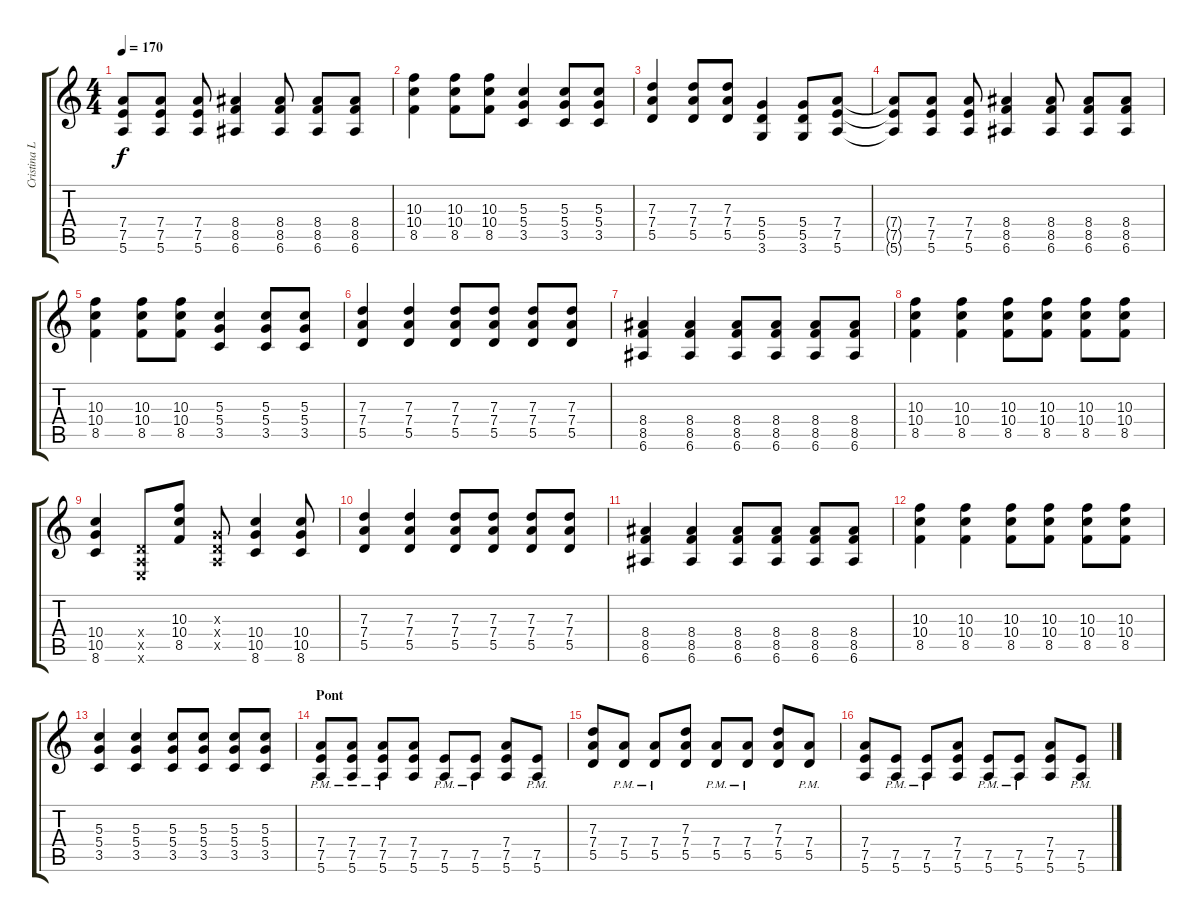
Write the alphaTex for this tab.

\track ("Cristina Llanos (Guitarra)" "Cristina L") {instrument overdrivenguitar}
\staff {score tabs}
\tuning (E4 B3 G3 D3 A2 E2) {hide}
\ts (4 4)
\tempo 170
\clef g2
\ks c
(7.4{t} 7.5{t} 5.6{t}).8{dy f} (7.4 7.5 5.6).8 (7.4 7.5 5.6).8 (8.4 8.5 6.6).4 (8.4 8.5 6.6).8 (8.4 8.5 6.6).8 (8.4 8.5 6.6).8 |
(10.3 10.4 8.5).4 (10.3 10.4 8.5).8 (10.3 10.4 8.5).8 (5.3 5.4 3.5).4 (5.3 5.4 3.5).8 (5.3 5.4 3.5).8 |
(7.3 7.4 5.5).4 (7.3 7.4 5.5).8 (7.3 7.4 5.5).8 (5.4 5.5 3.6).4 (5.4 5.5 3.6).8 (7.4 7.5 5.6).8 |
(7.4{t} 7.5{t} 5.6{t}).8 (7.4 7.5 5.6).8 (7.4 7.5 5.6).8 (8.4 8.5 6.6).4 (8.4 8.5 6.6).8 (8.4 8.5 6.6).8 (8.4 8.5 6.6).8 |
(10.3 10.4 8.5).4 (10.3 10.4 8.5).8 (10.3 10.4 8.5).8 (5.3 5.4 3.5).4 (5.3 5.4 3.5).8 (5.3 5.4 3.5).8 |
(7.3 7.4 5.5).4 (7.3 7.4 5.5).4 (7.3 7.4 5.5).8 (7.3 7.4 5.5).8 (7.3 7.4 5.5).8 (7.3 7.4 5.5).8 |
(8.4 8.5 6.6).4 (8.4 8.5 6.6).4 (8.4 8.5 6.6).8 (8.4 8.5 6.6).8 (8.4 8.5 6.6).8 (8.4 8.5 6.6).8 |
(10.3 10.4 8.5).4 (10.3 10.4 8.5).4 (10.3 10.4 8.5).8 (10.3 10.4 8.5).8 (10.3 10.4 8.5).8 (10.3 10.4 8.5).8 |
(10.4 10.5 8.6).4 (0.4{x} 0.5{x} 0.6{x}).8 (10.3 10.4 8.5).8 (0.3{x} 0.4{x} 0.5{x}).8 (10.4 10.5 8.6).4 (10.4 10.5 8.6).8 |
(7.3 7.4 5.5).4 (7.3 7.4 5.5).4 (7.3 7.4 5.5).8 (7.3 7.4 5.5).8 (7.3 7.4 5.5).8 (7.3 7.4 5.5).8 |
(8.4 8.5 6.6).4 (8.4 8.5 6.6).4 (8.4 8.5 6.6).8 (8.4 8.5 6.6).8 (8.4 8.5 6.6).8 (8.4 8.5 6.6).8 |
(10.3 10.4 8.5).4 (10.3 10.4 8.5).4 (10.3 10.4 8.5).8 (10.3 10.4 8.5).8 (10.3 10.4 8.5).8 (10.3 10.4 8.5).8 |
(5.3 5.4 3.5).4 (5.3 5.4 3.5).4 (5.3 5.4 3.5).8 (5.3 5.4 3.5).8 (5.3 5.4 3.5).8 (5.3 5.4 3.5).8 |
\section ("" "Pont")
(7.4{pm} 7.5{pm} 5.6{pm}).8 (7.4{pm} 7.5{pm} 5.6{pm}).8 (7.4{pm} 7.5{pm} 5.6{pm}).8 (7.4 7.5 5.6).8 (7.5{pm} 5.6{pm}).8 (7.5{pm} 5.6{pm}).8 (7.4 7.5 5.6).8 (7.5{pm} 5.6{pm}).8 |
(7.3 7.4 5.5).8 (7.4{pm} 5.5{pm}).8 (7.4{pm} 5.5{pm}).8 (7.3 7.4 5.5).8 (7.4{pm} 5.5{pm}).8 (7.4{pm} 5.5{pm}).8 (7.3 7.4 5.5).8 (7.4{pm} 5.5{pm}).8 |
(7.4 7.5 5.6).8 (7.5{pm} 5.6{pm}).8 (7.5{pm} 5.6{pm}).8 (7.4 7.5 5.6).8 (7.5{pm} 5.6{pm}).8 (7.5{pm} 5.6{pm}).8 (7.4 7.5 5.6).8 (7.5{pm} 5.6{pm}).8
